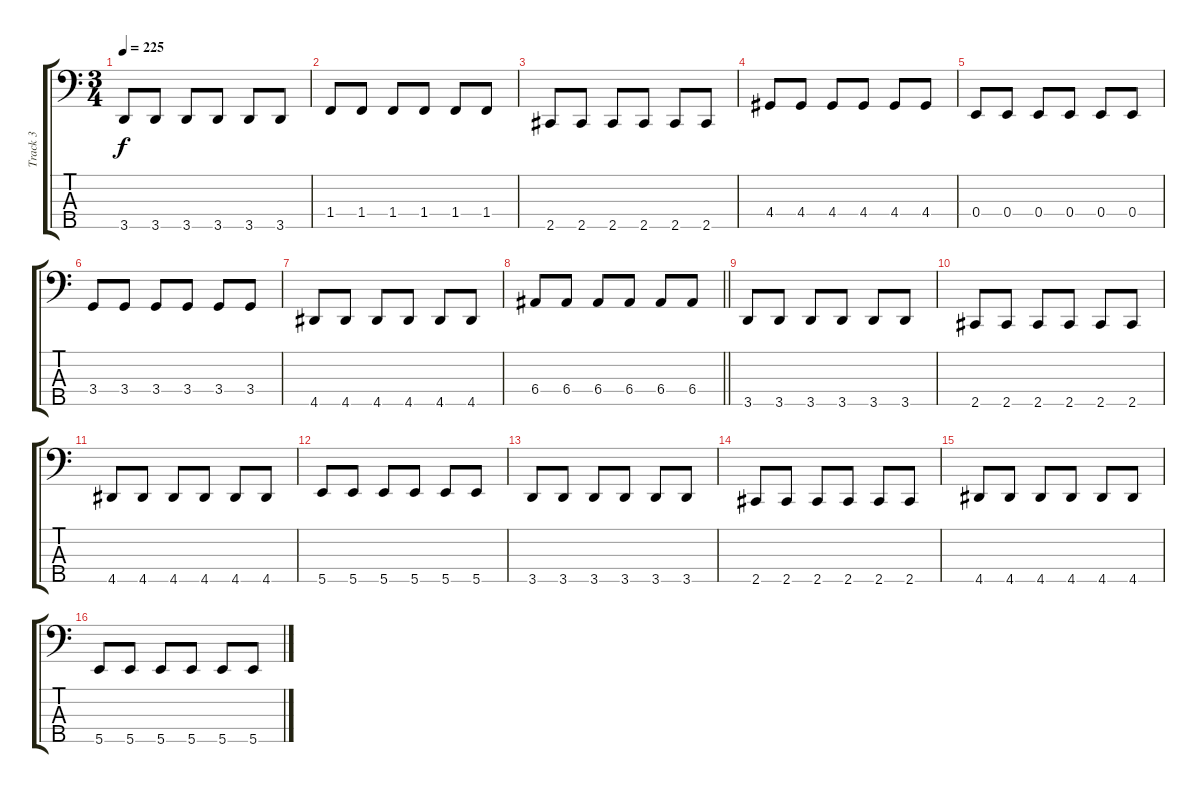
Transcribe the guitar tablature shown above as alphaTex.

\track ("Track 3" "Track 3") {instrument electricbassfinger}
\staff {score tabs}
\tuning (G2 D2 A1 E1 B0) {hide}
\ts (3 4)
\tempo 225
\clef f4
\ks c
3.5.8{dy f} 3.5.8 3.5.8 3.5.8 3.5.8 3.5.8 |
1.4.8 1.4.8 1.4.8 1.4.8 1.4.8 1.4.8 |
2.5.8 2.5.8 2.5.8 2.5.8 2.5.8 2.5.8 |
4.4.8 4.4.8 4.4.8 4.4.8 4.4.8 4.4.8 |
0.4.8 0.4.8 0.4.8 0.4.8 0.4.8 0.4.8 |
3.4.8 3.4.8 3.4.8 3.4.8 3.4.8 3.4.8 |
4.5.8 4.5.8 4.5.8 4.5.8 4.5.8 4.5.8 |
\barLineRight lightlight
6.4.8 6.4.8 6.4.8 6.4.8 6.4.8 6.4.8 |
3.5.8 3.5.8 3.5.8 3.5.8 3.5.8 3.5.8 |
2.5.8 2.5.8 2.5.8 2.5.8 2.5.8 2.5.8 |
4.5.8 4.5.8 4.5.8 4.5.8 4.5.8 4.5.8 |
5.5.8 5.5.8 5.5.8 5.5.8 5.5.8 5.5.8 |
3.5.8 3.5.8 3.5.8 3.5.8 3.5.8 3.5.8 |
2.5.8 2.5.8 2.5.8 2.5.8 2.5.8 2.5.8 |
4.5.8 4.5.8 4.5.8 4.5.8 4.5.8 4.5.8 |
5.5.8 5.5.8 5.5.8 5.5.8 5.5.8 5.5.8
